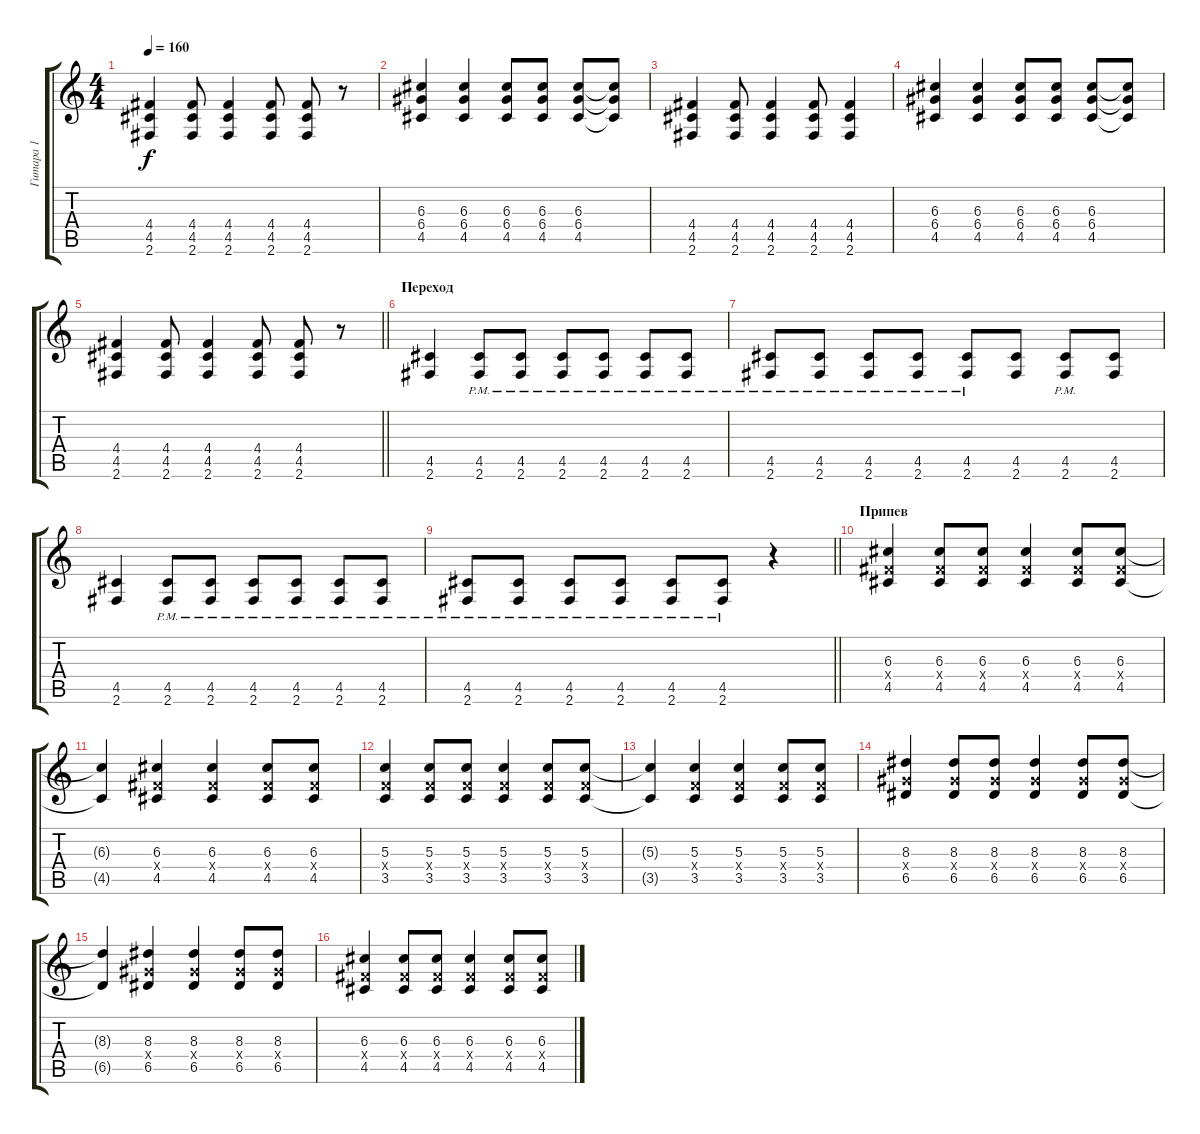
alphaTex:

\track ("Гитара 1" "Гитара 1") {instrument distortionguitar}
\staff {score tabs}
\tuning (E4 B3 G3 D3 A2 E2) {hide}
\ts (4 4)
\tempo 160
\clef g2
\ks c
(4.4 4.5 2.6).4{dy f} (4.4 4.5 2.6).8 (4.4 4.5 2.6).4 (4.4 4.5 2.6).8 (4.4 4.5 2.6).8 r.8 |
(6.3 6.4 4.5).4 (6.3 6.4 4.5).4 (6.3 6.4 4.5).8 (6.3 6.4 4.5).8 (6.3 6.4 4.5).8 (6.3{t} 6.4{t} 4.5{t}).8 |
(4.4 4.5 2.6).4 (4.4 4.5 2.6).8 (4.4 4.5 2.6).4 (4.4 4.5 2.6).8 (4.4 4.5 2.6).4 |
(6.3 6.4 4.5).4 (6.3 6.4 4.5).4 (6.3 6.4 4.5).8 (6.3 6.4 4.5).8 (6.3 6.4 4.5).8 (6.3{t} 6.4{t} 4.5{t}).8 |
\barLineRight lightlight
(4.4 4.5 2.6).4 (4.4 4.5 2.6).8 (4.4 4.5 2.6).4 (4.4 4.5 2.6).8 (4.4 4.5 2.6).8 r.8 |
\section ("" "Переход")
(4.5 2.6).4 (4.5{pm} 2.6{pm}).8 (4.5{pm} 2.6{pm}).8 (4.5{pm} 2.6{pm}).8 (4.5{pm} 2.6{pm}).8 (4.5{pm} 2.6{pm}).8 (4.5{pm} 2.6{pm}).8 |
(4.5{pm} 2.6{pm}).8 (4.5{pm} 2.6{pm}).8 (4.5{pm} 2.6{pm}).8 (4.5{pm} 2.6{pm}).8 (4.5{pm} 2.6{pm}).8 (4.5 2.6).8 (4.5{pm} 2.6{pm}).8 (4.5 2.6).8 |
(4.5 2.6).4 (4.5{pm} 2.6{pm}).8 (4.5{pm} 2.6{pm}).8 (4.5{pm} 2.6{pm}).8 (4.5{pm} 2.6{pm}).8 (4.5{pm} 2.6{pm}).8 (4.5{pm} 2.6{pm}).8 |
\barLineRight lightlight
(4.5{pm} 2.6{pm}).8 (4.5{pm} 2.6{pm}).8 (4.5{pm} 2.6{pm}).8 (4.5{pm} 2.6{pm}).8 (4.5{pm} 2.6{pm}).8 (4.5{pm} 2.6{pm}).8 r.4 |
\section ("" "Припев")
(6.3 4.4{x} 4.5).4{instrument distortionguitar} (6.3 4.4{x} 4.5).8 (6.3 4.4{x} 4.5).8 (6.3 4.4{x} 4.5).4 (6.3 4.4{x} 4.5).8 (6.3 4.4{x} 4.5).8 |
(6.3{t} 4.5{t}).4 (6.3 4.4{x} 4.5).4 (6.3 4.4{x} 4.5).4 (6.3 4.4{x} 4.5).8 (6.3 4.4{x} 4.5).8 |
(5.3 3.4{x} 3.5).4 (5.3 3.4{x} 3.5).8 (5.3 3.4{x} 3.5).8 (5.3 3.4{x} 3.5).4 (5.3 3.4{x} 3.5).8 (5.3 3.4{x} 3.5).8 |
(5.3{t} 3.5{t}).4 (5.3 3.4{x} 3.5).4 (5.3 3.4{x} 3.5).4 (5.3 3.4{x} 3.5).8 (5.3 3.4{x} 3.5).8 |
(8.3 6.4{x} 6.5).4 (8.3 6.4{x} 6.5).8 (8.3 6.4{x} 6.5).8 (8.3 6.4{x} 6.5).4 (8.3 6.4{x} 6.5).8 (8.3 6.4{x} 6.5).8 |
(8.3{t} 6.5{t}).4 (8.3 6.4{x} 6.5).4 (8.3 6.4{x} 6.5).4 (8.3 6.4{x} 6.5).8 (8.3 6.4{x} 6.5).8 |
(6.3 4.4{x} 4.5).4 (6.3 4.4{x} 4.5).8 (6.3 4.4{x} 4.5).8 (6.3 4.4{x} 4.5).4 (6.3 4.4{x} 4.5).8 (6.3 4.4{x} 4.5).8
